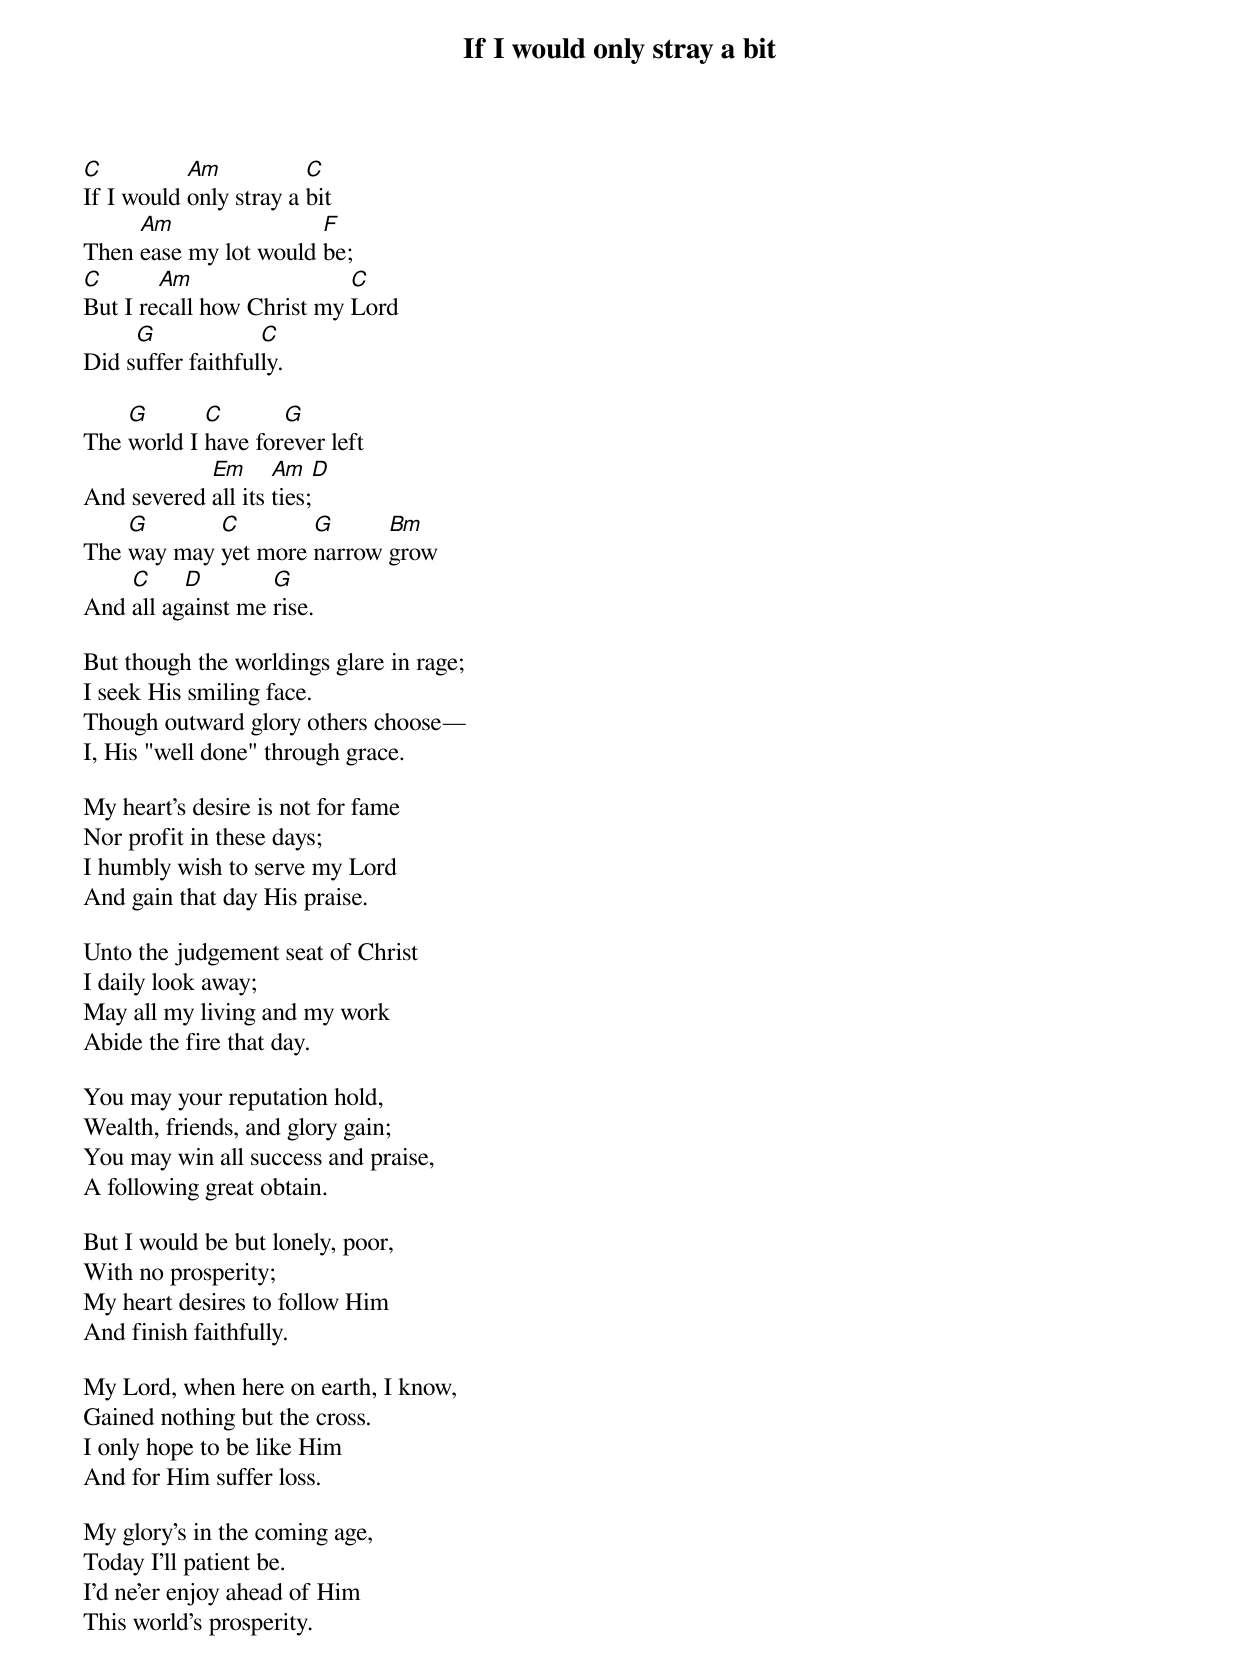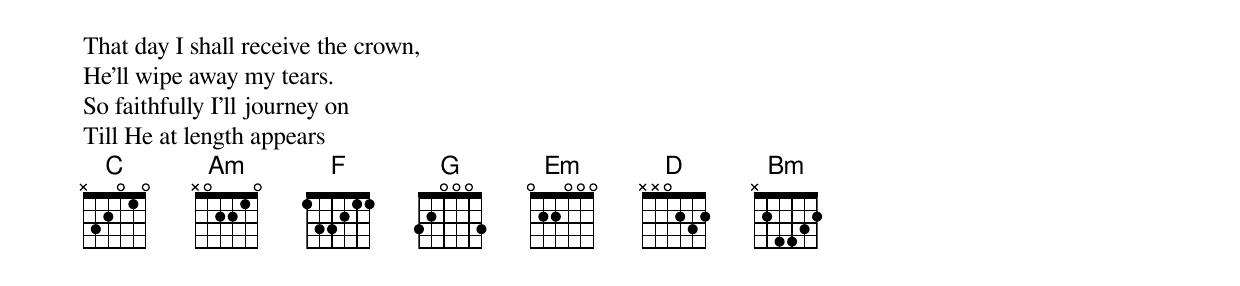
{title: If I would only stray a bit}

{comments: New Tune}
[C]If I would [Am]only stray a [C]bit
Then [Am]ease my lot would [F]be;
[C]But I re[Am]call how Christ my [C]Lord
Did s[G]uffer faithful[C]ly.

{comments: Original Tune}
The [G]world I [C]have for[G]ever left
And severed [Em]all its [Am]ties;[D]
The [G]way may [C]yet more [G]narrow [Bm]grow
And [C]all ag[D]ainst me [G]rise.

But though the worldings glare in rage;
I seek His smiling face.
Though outward glory others choose—
I, His "well done" through grace.

My heart's desire is not for fame
Nor profit in these days;
I humbly wish to serve my Lord
And gain that day His praise.

Unto the judgement seat of Christ
I daily look away;
May all my living and my work
Abide the fire that day.

You may your reputation hold,
Wealth, friends, and glory gain;
You may win all success and praise,
A following great obtain.

But I would be but lonely, poor,
With no prosperity;
My heart desires to follow Him
And finish faithfully.

My Lord, when here on earth, I know,
Gained nothing but the cross.
I only hope to be like Him
And for Him suffer loss.

My glory's in the coming age,
Today I'll patient be.
I'd ne'er enjoy ahead of Him
This world's prosperity.

That day I shall receive the crown,
He'll wipe away my tears.
So faithfully I'll journey on
Till He at length appears
